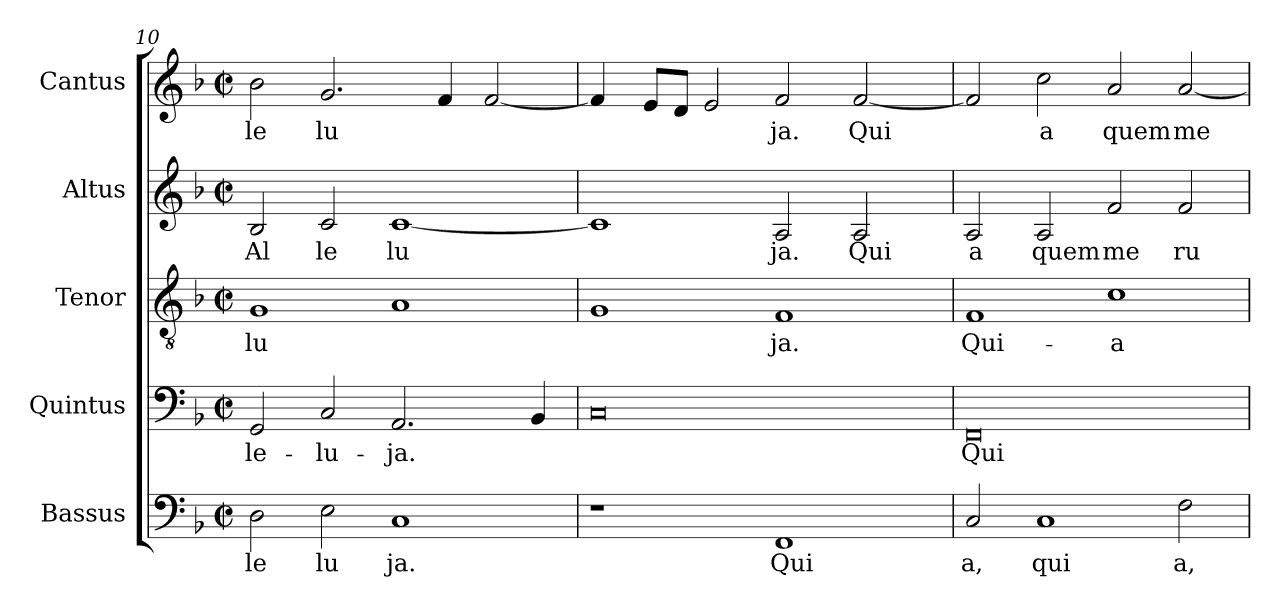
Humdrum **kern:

**kern	**text	**kern	**text	**kern	**text	**kern	**text	**kern	**text
*part5	*part5	*part4	*part4	*part3	*part3	*part2	*part2	*part1	*part1
*staff5	*staff5	*staff4	*staff4	*staff3	*staff3	*staff2	*staff2	*staff1	*staff1
*I"Bassus	*	*I"Quintus	*	*I"Tenor	*	*I"Altus	*	*I"Cantus	*
*clefF4	*	*clefF4	*	*clefGv2	*	*clefG2	*	*clefG2	*
*k[b-]	*	*k[b-]	*	*k[b-]	*	*k[b-]	*	*k[b-]	*
*F:	*	*F:	*	*F:	*	*F:	*	*F:	*
*M2/2	*	*M2/2	*	*M2/2	*	*M2/2	*	*M2/2	*
*met(c|)	*	*met(c|)	*	*met(c|)	*	*met(c|)	*	*met(c|)	*
=10	=10	=10	=10	=10	=10	=10	=10	=10	=10
!	!LO:LY:b:cj	!	!LO:LY:b:cj	!	!LO:LY:b:cj	!	!LO:LY:b:cj	!	!LO:LY:b:cj
2D\	le	2GG/	-le-	1G	lu	2B-/	Al	2b-\	le
!	!LO:LY:b:cj	!	!LO:LY:b:cj	!	!	!	!LO:LY:b:cj	!	!LO:LY:b:cj
2E\	lu	2C/	-lu-	.	.	2c/	le	2.g/	lu
!	!LO:LY:b:cj	!	!LO:LY:b:cj	!	!	!	!LO:LY:b:cj	!	!
1C	ja.	2.AA/	-ja.	1A	.	[>1c	lu	.	.
.	.	.	.	.	.	.	.	4f/	.
.	.	.	.	.	.	.	.	[>2f/	.
.	.	4BB-/	.	.	.	.	.	.	.
!!LO:LB:g=z
=11	=11	=11	=11	=11	=11	=11	=11	=11	=11
*	*	*	*	*^	*	*	*	*	*
1r	.	0C	.	1G	64ryy	.	1c]	.	4f/]	.
.	.	.	.	.	1ryy	.	.	.	.	.
.	.	.	.	.	.	.	.	.	8e/L	.
.	.	.	.	.	.	.	.	.	8d/J	.
.	.	.	.	.	.	.	.	.	2e/	.
!	!LO:LY:b:cj	!	!	!	!	!LO:LY:b:cj	!	!LO:LY:b:cj	!	!LO:LY:b:cj
1FF	Qui	.	.	1F	.	ja.	2A/	ja.	2f/	ja.
.	.	.	.	.	2ryy	.	.	.	.	.
!	!	!	!	!	!	!	!	!LO:LY:b:cj	!	!LO:LY:b
.	.	.	.	.	.	.	2A/	Qui	[<2f/	Qui
.	.	.	.	.	4ryy	.	.	.	.	.
.	.	.	.	.	8...ryy	.	.	.	.	.
=12	=12	=12	=12	=12	=12	=12	=12	=12	=12	=12
!	!LO:LY:b:cj	!	!LO:LY:b:cj	!	!	!LO:LY:b:cj	!	!LO:LY:b:cj	!	!
*	*	*	*	*v	*v	*	*	*	*	*
2C/	a,	0FF	Qui-	1F	Qui-	2A/	a	2f/]	.
!	!LO:LY:b:cj	!	!	!	!	!	!LO:LY:b:cj	!	!LO:LY:b:cj
1C	qui	.	.	.	.	2A/	quem	2cc\	a
!	!	!	!	!	!LO:LY:b:cj	!	!LO:LY:b:cj	!	!LO:LY:b:cj
.	.	.	.	1c	-a	2f/	me	2a/	quem
!	!LO:LY:b:cj	!	!	!	!	!	!LO:LY:b:cj	!	!LO:LY:b
2F\	a,	.	.	.	.	2f/	ru	[<2a/	me
=	=	=	=	=	=	=	=	=	=
*-	*-	*-	*-	*-	*-	*-	*-	*-	*-
